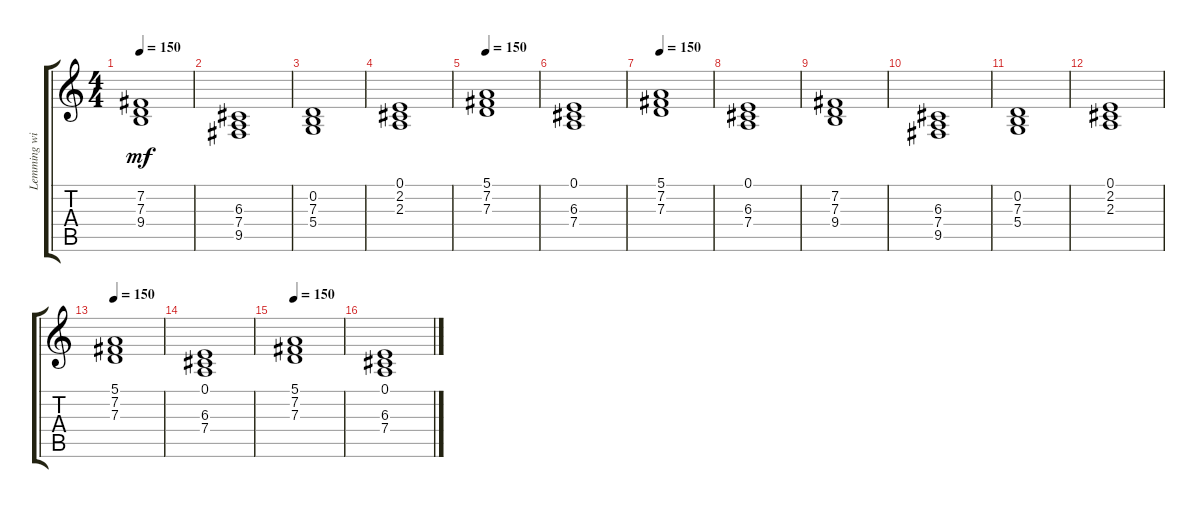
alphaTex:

\track ("Lemming with Keyboard / Guitar 3" "Lemming wi") {instrument acousticgrandpiano}
\staff {score tabs}
\tuning (E4 B3 G3 D3 A2 E2) {hide}
\ts (4 4)
\tempo 150
\clef g2
\ks c
(7.2 7.3 9.4).1{dy mf} |
(6.3 7.4 9.5).1 |
(0.2 7.3 5.4).1 |
(0.1 2.2 2.3).1 |
\tempo 150
(5.1 7.2 7.3).1 |
(0.1 6.3 7.4).1 |
\tempo 150
(5.1 7.2 7.3).1 |
(0.1 6.3 7.4).1 |
(7.2 7.3 9.4).1 |
(6.3 7.4 9.5).1 |
(0.2 7.3 5.4).1 |
(0.1 2.2 2.3).1 |
\tempo 150
(5.1 7.2 7.3).1 |
(0.1 6.3 7.4).1 |
\tempo 150
(5.1 7.2 7.3).1 |
(0.1 6.3 7.4).1
